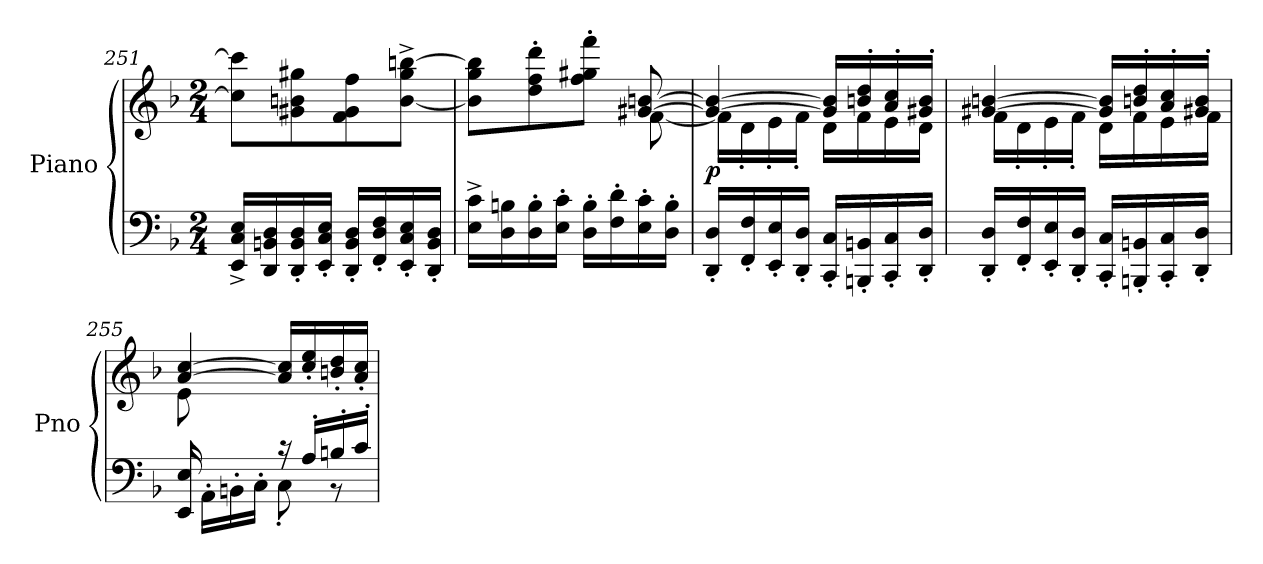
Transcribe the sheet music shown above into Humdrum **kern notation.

**kern	**kern	**dynam
*part1	*part1	*part1
*staff2	*staff1	*staff1/2
*I"Piano	*	*
*I'Pno	*	*
!!LO:LB:g=z
*clefF4	*clefG2	*
*k[b-]	*k[b-]	*
*M2/4	*M2/4	*
=251	=251	=251
16EE/^ 16C/^ 16E/^LL	8cc\] 8ccc\]L	.
16DD/ 16BBn/ 16D/	.	.
16DD/' 16BB/' 16D/'	8g#X\ 8bn\ 8gg#X\	.
16EE/' 16C/' 16E/'JJ	.	.
16DD/' 16BB/' 16D/'LL	8f\ 8g#\ 8ff\	.
16FF/' 16D/' 16F/'	.	.
16EE/' 16C/' 16E/'	[8b\^ 8gg#\^ [8bbn\^J	.
16DD/' 16BB/' 16D/'JJ	.	.
=252	=252	=252
*	*^	*
16E\^ 16c\^LL	8b\] 8gg\ 8bb\]L	4.ryy	.
16D\ 16Bn\	.	.	.
16D\' 16B\'	8dd\' 8ff\' 8ddd\'	.	.
16E\' 16c\'JJ	.	.	.
16D\' 16B\'LL	8ff\' 8gg#X\' 8fff\'J	.	.
16F\' 16d\'	.	.	.
16E\' 16c\'	[8g#X/ [8bn/	[8f\	.
16D\' 16B\'JJ	.	.	.
=253	=253	=253	=253
!	!	!	!LO:DY:a=2
16DD/' 16D/'LL	4g#/_ 4b/_	16f\LL]	p
16FF/' 16F/'	.	16d'\	.
16EE/' 16E/'	.	16e'\	.
16DD/' 16D/'JJ	.	16f'\JJ	.
16CC/' 16C/'LL	16g#/] 16b/]LL	16d\LL	.
16BBBn/' 16BBn/'	16bn/' 16dd/'	16f\	.
16CC/' 16C/'	16a/' 16cc/'	16e\	.
16DD/' 16D/'JJ	16g#X/' 16b/'JJ	16d\JJ	.
=254	=254	=254	=254
16DD/' 16D/'LL	[4g#X/ [4bn/	16f\LL	.
16FF/' 16F/'	.	16d'\	.
16EE/' 16E/'	.	16e'\	.
16DD/' 16D/'JJ	.	16f'\JJ	.
16CC/' 16C/'LL	16g#/] 16b/]LL	16d\LL	.
16BBBn/' 16BBn/'	16bn/' 16dd/'	16f\	.
16CC/' 16C/'	16a/' 16cc/'	16e\	.
16DD/' 16D/'JJ	16g#X/' 16b/'JJ	16f\JJ	.
=255	=255	=255	=255
*^	*	*	*
16EE/ 16E/	16ryy	[4a/ [4cc/	8e\	.
16ryy	16AA'\LL	.	.	.
8ryy	16BBn'\	.	8ryy	.
.	16C'\JJ	.	.	.
16r	8C'\	16a/] 16cc/]LL	4ryy	.
16A'/LL	.	16cc/' 16ee/'	.	.
16Bn'/	8r	16bn/' 16dd/'	.	.
16c'/JJ	.	16a/' 16cc/'JJ	.	.
*v	*v	*	*	*
*	*v	*v	*
=	=	=
*-	*-	*-
